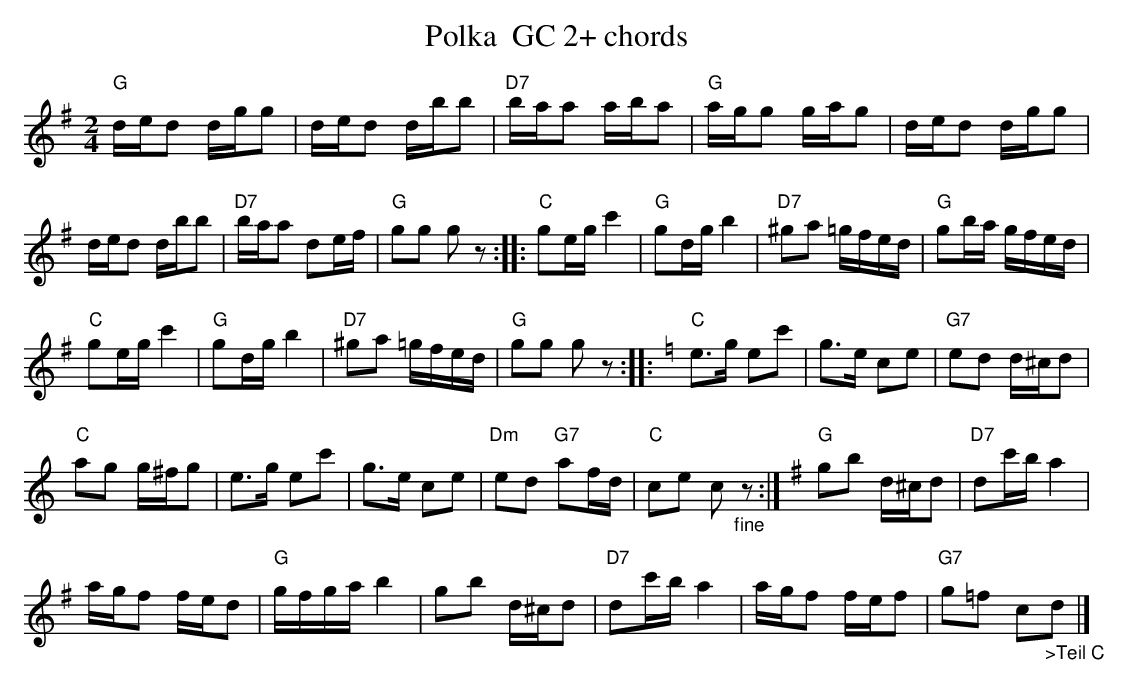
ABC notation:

X:1
T:Polka  GC 2+ chords
M:2/4
L:1/16
K:Gmaj%%MIDI gchordon
"G"ded2 dgg2 | ded2 dbb2 | "D7"baa2 aba2 | "G"agg2 gag2 | ded2 dgg2 |
ded2 dbb2 | "D7"baa2 d2ef | "G"g2g2 g2z2 :: "C"g2egc'4 | "G"g2dgb4 | "D7"^g2a2 =gfed | "G"g2ba gfed |
"C"g2egc'4 | "G"g2dgb4 | "D7"^g2a2 =gfed | "G"g2g2 g2z2 :: [K:Cmaj] "C"e3g e2c'2 | g3e c2e2 | "G7"e2d2 d^cd2 |
"C"a2g2 g^fg2 | e3g e2c'2 | g3e c2e2 | "Dm"e2d2 "G7"a2fd | "C"c2e2 c2"_fine"z2 :| [K:Gmaj]"G"g2b2 d^cd2 | "D7"d2c'ba4 |
agf2 fed2 | "G"gfgab4 | g2b2 d^cd2 | "D7"d2c'ba4 | agf2 fef2 | "G7"g2=f2 c2"_>Teil C"d2 |]
